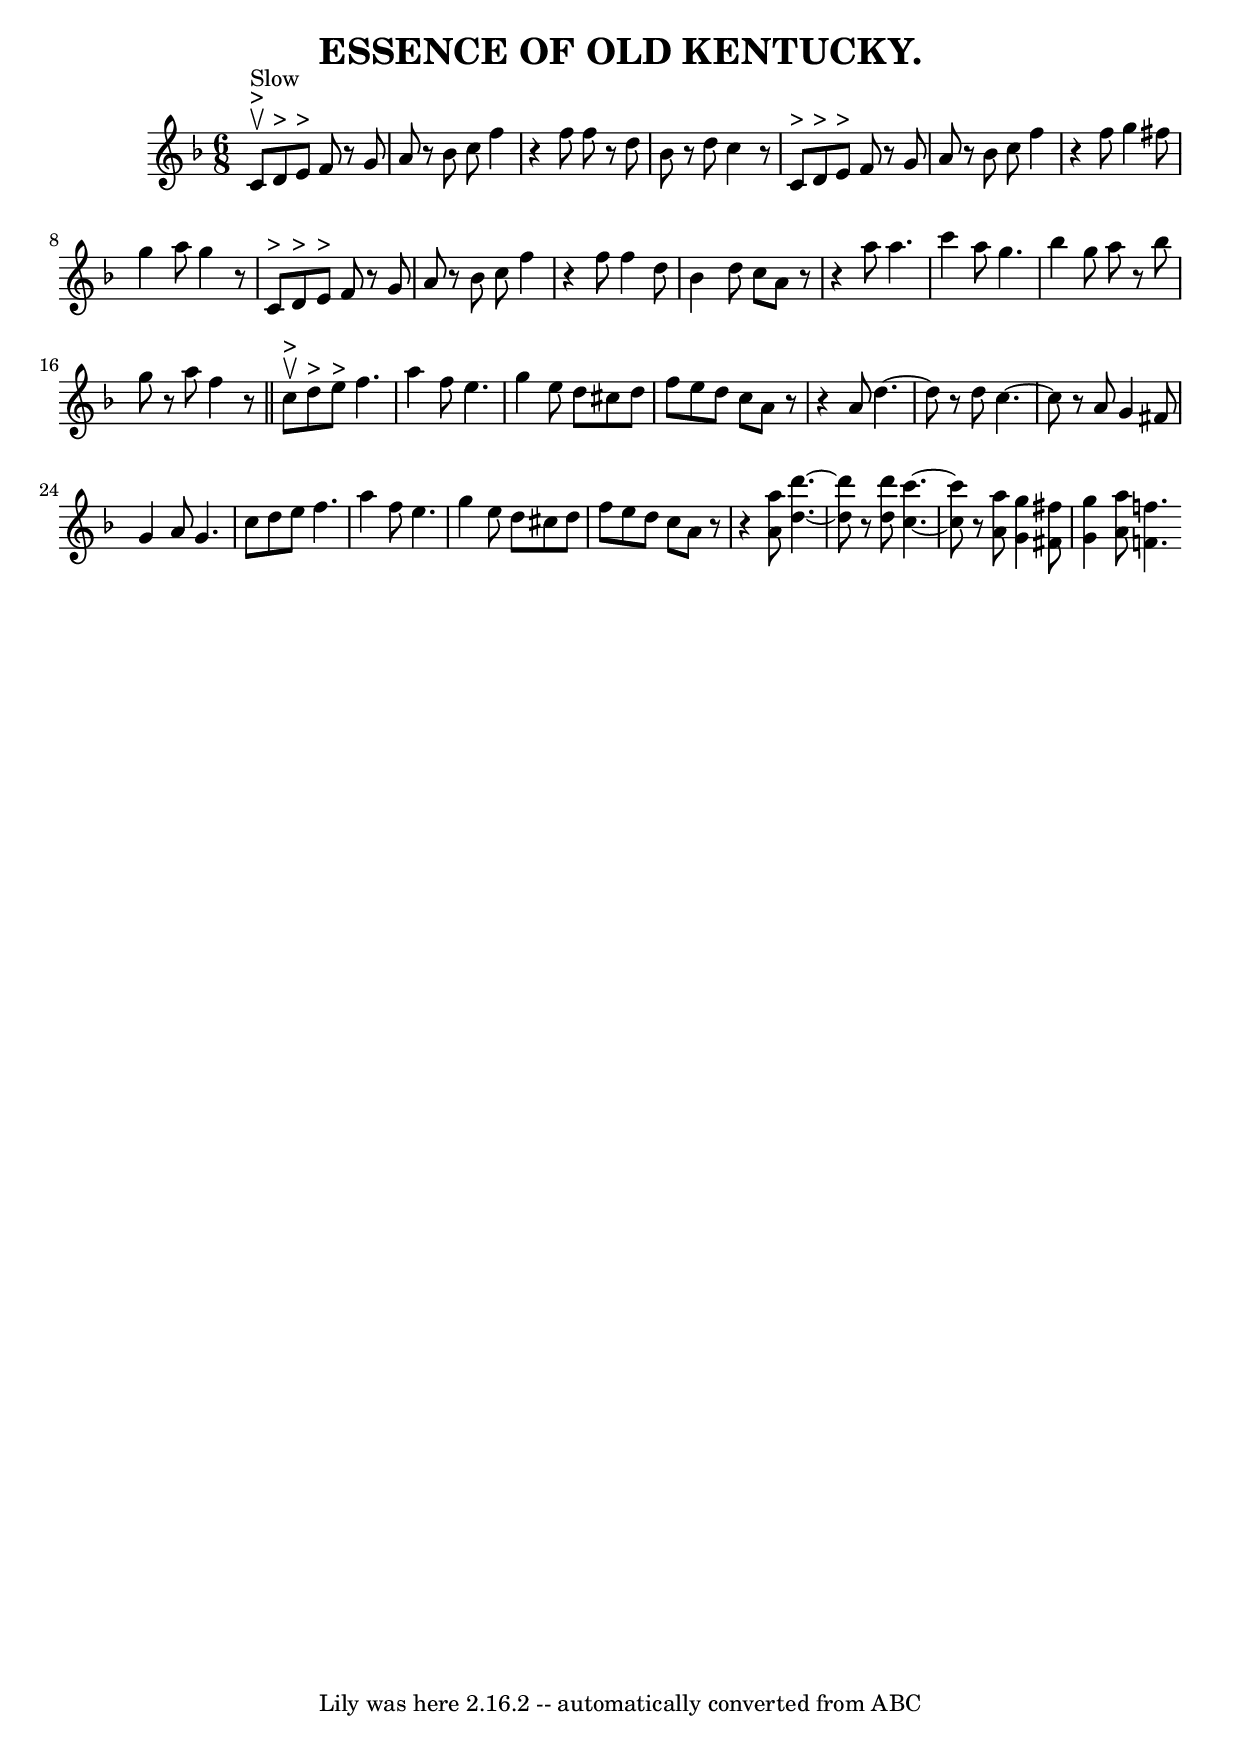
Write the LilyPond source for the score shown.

\version "2.16.2"
\include "Mammoth.ily"
\header {
  %% book = "Coles pg. 24.4"
 crossRefNumber = "20"
 footnotes = ""
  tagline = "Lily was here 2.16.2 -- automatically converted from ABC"
  title = "ESSENCE OF OLD KENTUCKY."

}
voicedefault =  {


  \time 6/8 
  \key f \major c'8^">"^"Slow"^\upbow d'8^">" e'8^">"   |
 f'8    r8 g'8 a'8    r8 bes'8  |
 c''8 f''4    r4 f''8   |
 f''8    r8 d''8 bes'8    r8 d''8  |
 c''4    r8 c'8^">" d'8^">" e'8^">"  |
 f'8    r8 g'8 a'8    r8 bes'8   |
 c''8 f''4    r4 f''8  |
 g''4 fis''8 g''4 a''8  |
 g''4    r8 c'8^">" d'8^">" e'8^">" |
 f'8       r8 g'8 a'8    r8 bes'8   |
 c''8 f''4    r4 f''8  |
 f''4 d''8 bes'4 d''8   |
 c''8 a'8    r8   r4 a''8  |
 a''4. c'''4 a''8   |
 g''4. bes''4 g''8  |
 a''8    r8 bes''8 g''8    r8 a''8   |
 f''4    r8 \bar "||" c''8^">"^\upbow d''8^">" e''8^">" |
 f''4. a''4 f''8  |
 e''4. g''4 e''8   |
 d''8 cis''8 d''8 f''8 e''8 d''8   |
 c''8 a'8    r8   r4 a'8  |
 d''4.   ~ d''8    r8 d''8   |
 c''4.   ~ c''8    r8 a'8  |
 g'4 fis'8 g'4 a'8   |
 g'4. c''8 d''8 e''8  |
 f''4. a''4 f''8   |
 e''4. g''4 e''8  |
 d''8 cis''8 d''8 f''8 e''8 d''8   |
 c''8 a'8    r8   r4 << a''8 a'8   >>  |
  << d''4.   ~ d'''4.   ~   >> << d'''8 d''8   >>   r8 << d''8 d'''8   >>  |
  << c''4.   ~ c'''4.   ~   >> << c''8     				 c'''8   >> r8 << a'8 a''8   >>  |
  << g''4 g'4   >> << fis'8    		 fis''8   >> << g''4 g'4   >> << a''8 a'8   >>  |
  << f''!4. f'!4.   >> \bar " |."   

}

\score{
  <<

    \context Staff="default"
    {
      \voicedefault 
      
    }

  >>
  \layout {
    
  }
  \midi {
  }

}
